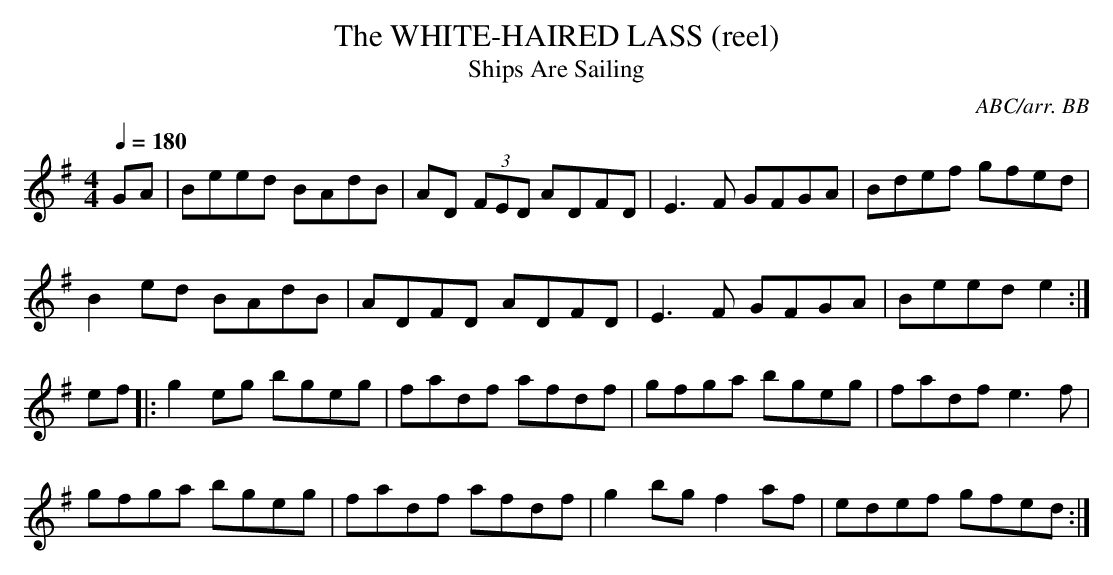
X:1
T:WHITE-HAIRED LASS (reel), The
T:Ships Are Sailing
C:ABC/arr. BB
Q:1/4=180
M:4/4
K:Em
GA|Beed BAdB|AD (3FED ADFD|E3F GFGA|Bdef gfed|
B2ed BAdB|ADFD ADFD|E3F GFGA|Beed e2 :|
ef|:g2eg bgeg|fadf afdf|gfga bgeg|fadf e3f|
gfga bgeg|fadf afdf|g2bg f2af|edef gfed :|
